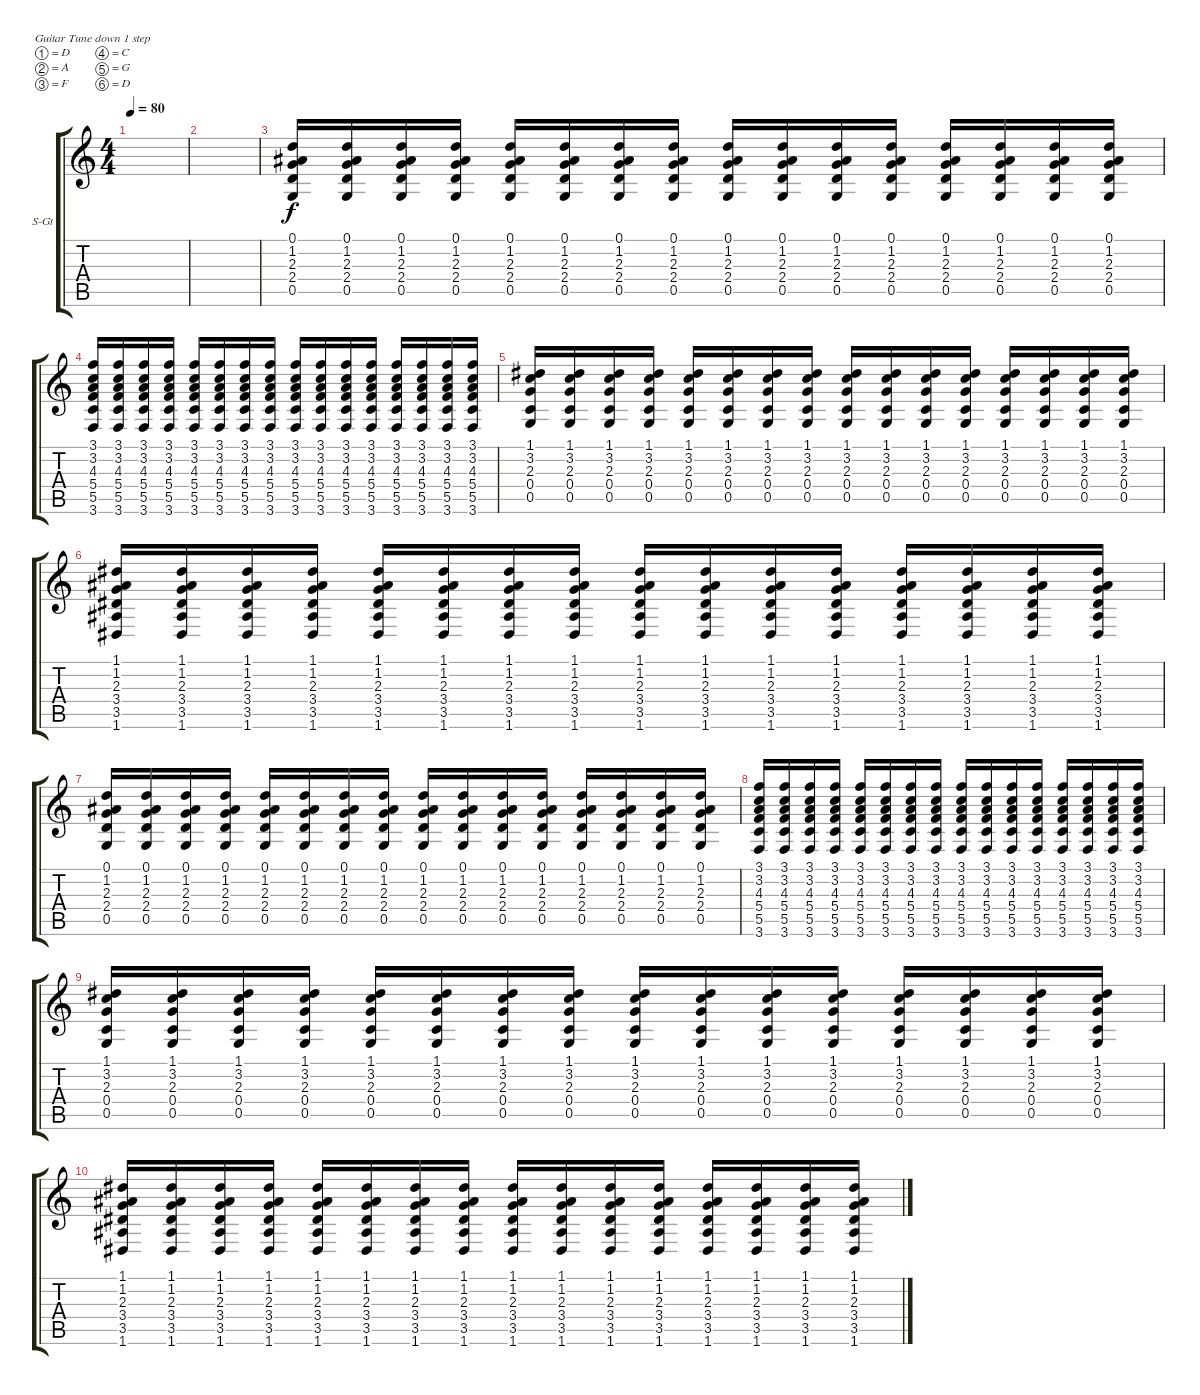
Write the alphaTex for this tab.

\defaultSystemsLayout 4
\bracketExtendMode groupsimilarinstruments
\firstSystemTrackNameOrientation horizontal
\otherSystemsTrackNameOrientation horizontal
\track ("Steel Guitar" "S-Gt") {instrument acousticguitarsteel}
\staff {score tabs}
\tuning (D4 A3 F3 C3 G2 D2)
\ts (4 4)
\tempo 80
\clef g2
\scale
0.333333
\ks c
|
\scale
0.333333 |
\scale
0.333333 (0.1 1.2 2.3 2.4 0.5).16 (0.1 1.2 2.3 2.4 0.5).16 (0.1 1.2 2.3 2.4 0.5).16 (0.1 1.2 2.3 2.4 0.5).16 (0.1 1.2 2.3 2.4 0.5).16 (0.1 1.2 2.3 2.4 0.5).16 (0.1 1.2 2.3 2.4 0.5).16 (0.1 1.2 2.3 2.4 0.5).16 (0.1 1.2 2.3 2.4 0.5).16 (0.1 1.2 2.3 2.4 0.5).16 (0.1 1.2 2.3 2.4 0.5).16 (0.1 1.2 2.3 2.4 0.5).16 (0.1 1.2 2.3 2.4 0.5).16 (0.1 1.2 2.3 2.4 0.5).16 (0.1 1.2 2.3 2.4 0.5).16 (0.1 1.2 2.3 2.4 0.5).16 |
\scale
0.333333 (3.1 3.2 4.3 5.4 5.5 3.6).16 (3.1 3.2 4.3 5.4 5.5 3.6).16 (3.1 3.2 4.3 5.4 5.5 3.6).16 (3.1 3.2 4.3 5.4 5.5 3.6).16 (3.1 3.2 4.3 5.4 5.5 3.6).16 (3.1 3.2 4.3 5.4 5.5 3.6).16 (3.1 3.2 4.3 5.4 5.5 3.6).16 (3.1 3.2 4.3 5.4 5.5 3.6).16 (3.1 3.2 4.3 5.4 5.5 3.6).16 (3.1 3.2 4.3 5.4 5.5 3.6).16 (3.1 3.2 4.3 5.4 5.5 3.6).16 (3.1 3.2 4.3 5.4 5.5 3.6).16 (3.1 3.2 4.3 5.4 5.5 3.6).16 (3.1 3.2 4.3 5.4 5.5 3.6).16 (3.1 3.2 4.3 5.4 5.5 3.6).16 (3.1 3.2 4.3 5.4 5.5 3.6).16 |
\scale
0.333333 (1.1 3.2 2.3 0.4 0.5).16 (1.1 3.2 2.3 0.4 0.5).16 (1.1 3.2 2.3 0.4 0.5).16 (1.1 3.2 2.3 0.4 0.5).16 (1.1 3.2 2.3 0.4 0.5).16 (1.1 3.2 2.3 0.4 0.5).16 (1.1 3.2 2.3 0.4 0.5).16 (1.1 3.2 2.3 0.4 0.5).16 (1.1 3.2 2.3 0.4 0.5).16 (1.1 3.2 2.3 0.4 0.5).16 (1.1 3.2 2.3 0.4 0.5).16 (1.1 3.2 2.3 0.4 0.5).16 (1.1 3.2 2.3 0.4 0.5).16 (1.1 3.2 2.3 0.4 0.5).16 (1.1 3.2 2.3 0.4 0.5).16 (1.1 3.2 2.3 0.4 0.5).16 |
\scale
0.333333 (1.1 1.2 2.3 3.4 3.5 1.6).16 (1.1 1.2 2.3 3.4 3.5 1.6).16 (1.1 1.2 2.3 3.4 3.5 1.6).16 (1.1 1.2 2.3 3.4 3.5 1.6).16 (1.1 1.2 2.3 3.4 3.5 1.6).16 (1.1 1.2 2.3 3.4 3.5 1.6).16 (1.1 1.2 2.3 3.4 3.5 1.6).16 (1.1 1.2 2.3 3.4 3.5 1.6).16 (1.1 1.2 2.3 3.4 3.5 1.6).16 (1.1 1.2 2.3 3.4 3.5 1.6).16 (1.1 1.2 2.3 3.4 3.5 1.6).16 (1.1 1.2 2.3 3.4 3.5 1.6).16 (1.1 1.2 2.3 3.4 3.5 1.6).16 (1.1 1.2 2.3 3.4 3.5 1.6).16 (1.1 1.2 2.3 3.4 3.5 1.6).16 (1.1 1.2 2.3 3.4 3.5 1.6).16 |
\scale
0.333333 (0.1 1.2 2.3 2.4 0.5).16 (0.1 1.2 2.3 2.4 0.5).16 (0.1 1.2 2.3 2.4 0.5).16 (0.1 1.2 2.3 2.4 0.5).16 (0.1 1.2 2.3 2.4 0.5).16 (0.1 1.2 2.3 2.4 0.5).16 (0.1 1.2 2.3 2.4 0.5).16 (0.1 1.2 2.3 2.4 0.5).16 (0.1 1.2 2.3 2.4 0.5).16 (0.1 1.2 2.3 2.4 0.5).16 (0.1 1.2 2.3 2.4 0.5).16 (0.1 1.2 2.3 2.4 0.5).16 (0.1 1.2 2.3 2.4 0.5).16 (0.1 1.2 2.3 2.4 0.5).16 (0.1 1.2 2.3 2.4 0.5).16 (0.1 1.2 2.3 2.4 0.5).16 |
\scale
0.333333 (3.1 3.2 4.3 5.4 5.5 3.6).16 (3.1 3.2 4.3 5.4 5.5 3.6).16 (3.1 3.2 4.3 5.4 5.5 3.6).16 (3.1 3.2 4.3 5.4 5.5 3.6).16 (3.1 3.2 4.3 5.4 5.5 3.6).16 (3.1 3.2 4.3 5.4 5.5 3.6).16 (3.1 3.2 4.3 5.4 5.5 3.6).16 (3.1 3.2 4.3 5.4 5.5 3.6).16 (3.1 3.2 4.3 5.4 5.5 3.6).16 (3.1 3.2 4.3 5.4 5.5 3.6).16 (3.1 3.2 4.3 5.4 5.5 3.6).16 (3.1 3.2 4.3 5.4 5.5 3.6).16 (3.1 3.2 4.3 5.4 5.5 3.6).16 (3.1 3.2 4.3 5.4 5.5 3.6).16 (3.1 3.2 4.3 5.4 5.5 3.6).16 (3.1 3.2 4.3 5.4 5.5 3.6).16 |
\scale
0.333333 (1.1 3.2 2.3 0.4 0.5).16 (1.1 3.2 2.3 0.4 0.5).16 (1.1 3.2 2.3 0.4 0.5).16 (1.1 3.2 2.3 0.4 0.5).16 (1.1 3.2 2.3 0.4 0.5).16 (1.1 3.2 2.3 0.4 0.5).16 (1.1 3.2 2.3 0.4 0.5).16 (1.1 3.2 2.3 0.4 0.5).16 (1.1 3.2 2.3 0.4 0.5).16 (1.1 3.2 2.3 0.4 0.5).16 (1.1 3.2 2.3 0.4 0.5).16 (1.1 3.2 2.3 0.4 0.5).16 (1.1 3.2 2.3 0.4 0.5).16 (1.1 3.2 2.3 0.4 0.5).16 (1.1 3.2 2.3 0.4 0.5).16 (1.1 3.2 2.3 0.4 0.5).16 |
\scale
0.333333 (1.1 1.2 2.3 3.4 3.5 1.6).16 (1.1 1.2 2.3 3.4 3.5 1.6).16 (1.1 1.2 2.3 3.4 3.5 1.6).16 (1.1 1.2 2.3 3.4 3.5 1.6).16 (1.1 1.2 2.3 3.4 3.5 1.6).16 (1.1 1.2 2.3 3.4 3.5 1.6).16 (1.1 1.2 2.3 3.4 3.5 1.6).16 (1.1 1.2 2.3 3.4 3.5 1.6).16 (1.1 1.2 2.3 3.4 3.5 1.6).16 (1.1 1.2 2.3 3.4 3.5 1.6).16 (1.1 1.2 2.3 3.4 3.5 1.6).16 (1.1 1.2 2.3 3.4 3.5 1.6).16 (1.1 1.2 2.3 3.4 3.5 1.6).16 (1.1 1.2 2.3 3.4 3.5 1.6).16 (1.1 1.2 2.3 3.4 3.5 1.6).16 (1.1 1.2 2.3 3.4 3.5 1.6).16 |
\scale
0.333333 |
\scale
0.333333 |
\scale
0.333333 |
\scale
0.333333 |
\scale
0.333333 |
\scale
0.333333
